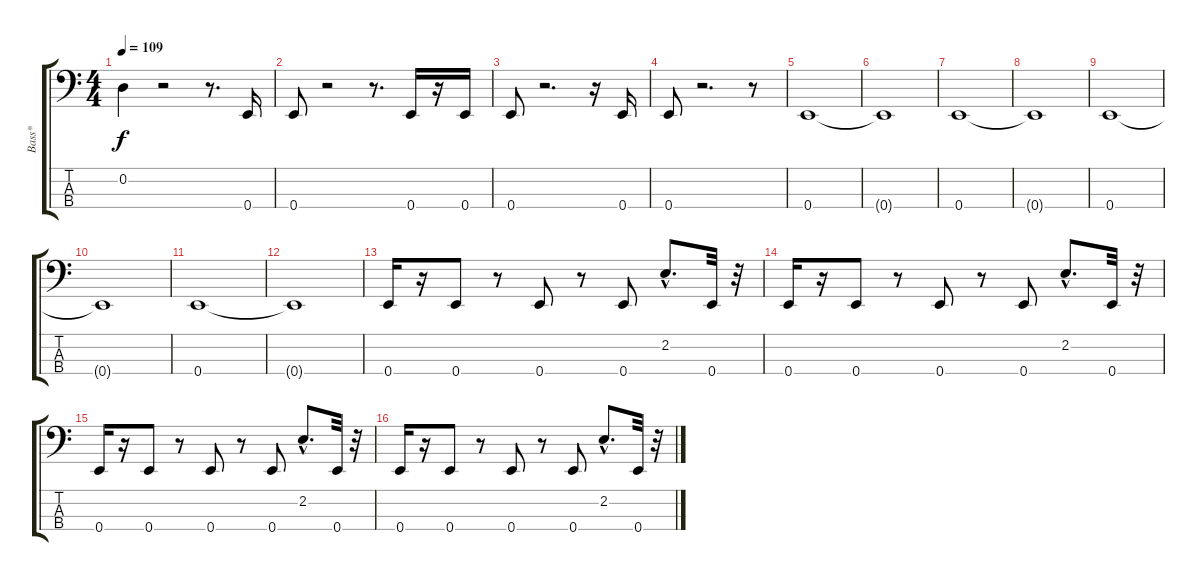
\track ("Bass*" "Bass*") {instrument electricbassfinger}
\staff {score tabs}
\tuning (G2 D2 A1 E1) {hide}
\ts (4 4)
\tempo 109
\clef f4
\ks c
0.2.4{dy f} r.2 r.8{d} 0.4.16 |
0.4.8 r.2 r.8{d} 0.4.16 r.16 0.4.16 |
0.4.8 r.2{d} r.16 0.4.16 |
0.4.8 r.2{d} r.8 |
0.4.1 |
0.4{t}.1 |
0.4.1 |
0.4{t}.1 |
0.4.1 |
0.4{t}.1 |
0.4.1 |
0.4{t}.1 |
0.4.16 r.16 0.4.8 r.8 0.4.8 r.8 0.4.8 2.2{hac}.8{d} 0.4.32 r.32 |
0.4.16 r.16 0.4.8 r.8 0.4.8 r.8 0.4.8 2.2{hac}.8{d} 0.4.32 r.32 |
0.4.16 r.16 0.4.8 r.8 0.4.8 r.8 0.4.8 2.2{hac}.8{d} 0.4.32 r.32 |
0.4.16 r.16 0.4.8 r.8 0.4.8 r.8 0.4.8 2.2{hac}.8{d} 0.4.32 r.32
